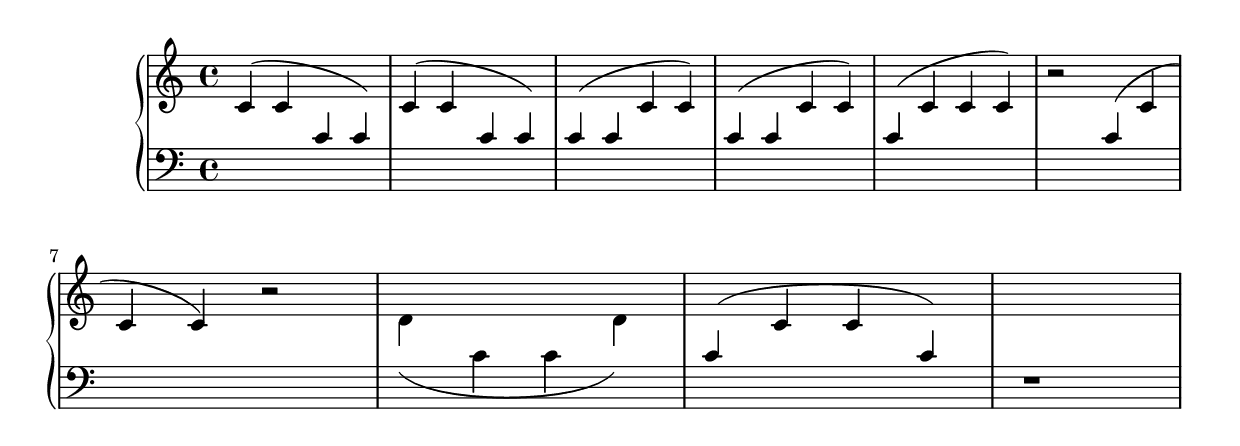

\version "2.7.32"
\header{
  texidoc="
Slurs behave decently when broken across a linebreak.
"
}



\context PianoStaff <<
  \new Staff = "one" \relative c'{
    \stemUp \slurUp
    c4( c \change Staff=two c  c) |
    \change Staff=one
    \stemUp \slurUp
    c4( c \change Staff=two c  c) |
    \stemUp \slurUp
    c4( c \change Staff=one c  c) |
    \change Staff=two
    \stemUp \slurUp
    c4( c \change Staff=one c  c) |
    \change Staff=two
    \stemUp \slurUp
    c4( \change Staff=one c c  c) |
    r2
    \change Staff=two
    \stemUp \slurUp
    c4( \change Staff=one c
    \break
    c  c)
    r2
    %%		\stemDown \slurDown
    %%		 c4( \change Staff=two c c \change Staff=one  c)
    \stemDown \slurDown
    d4( \change Staff=two c c \change Staff=one  d)
    \change Staff=two
    \stemUp \slurUp
    c4( \change Staff=one c c \change Staff=two  c)
    r1
  }
  \new Staff = "two" \relative c'{
    \clef bass
    s1 s1 s1 s1 s1 s1 s1 s1 s1 s1
  }
>>




